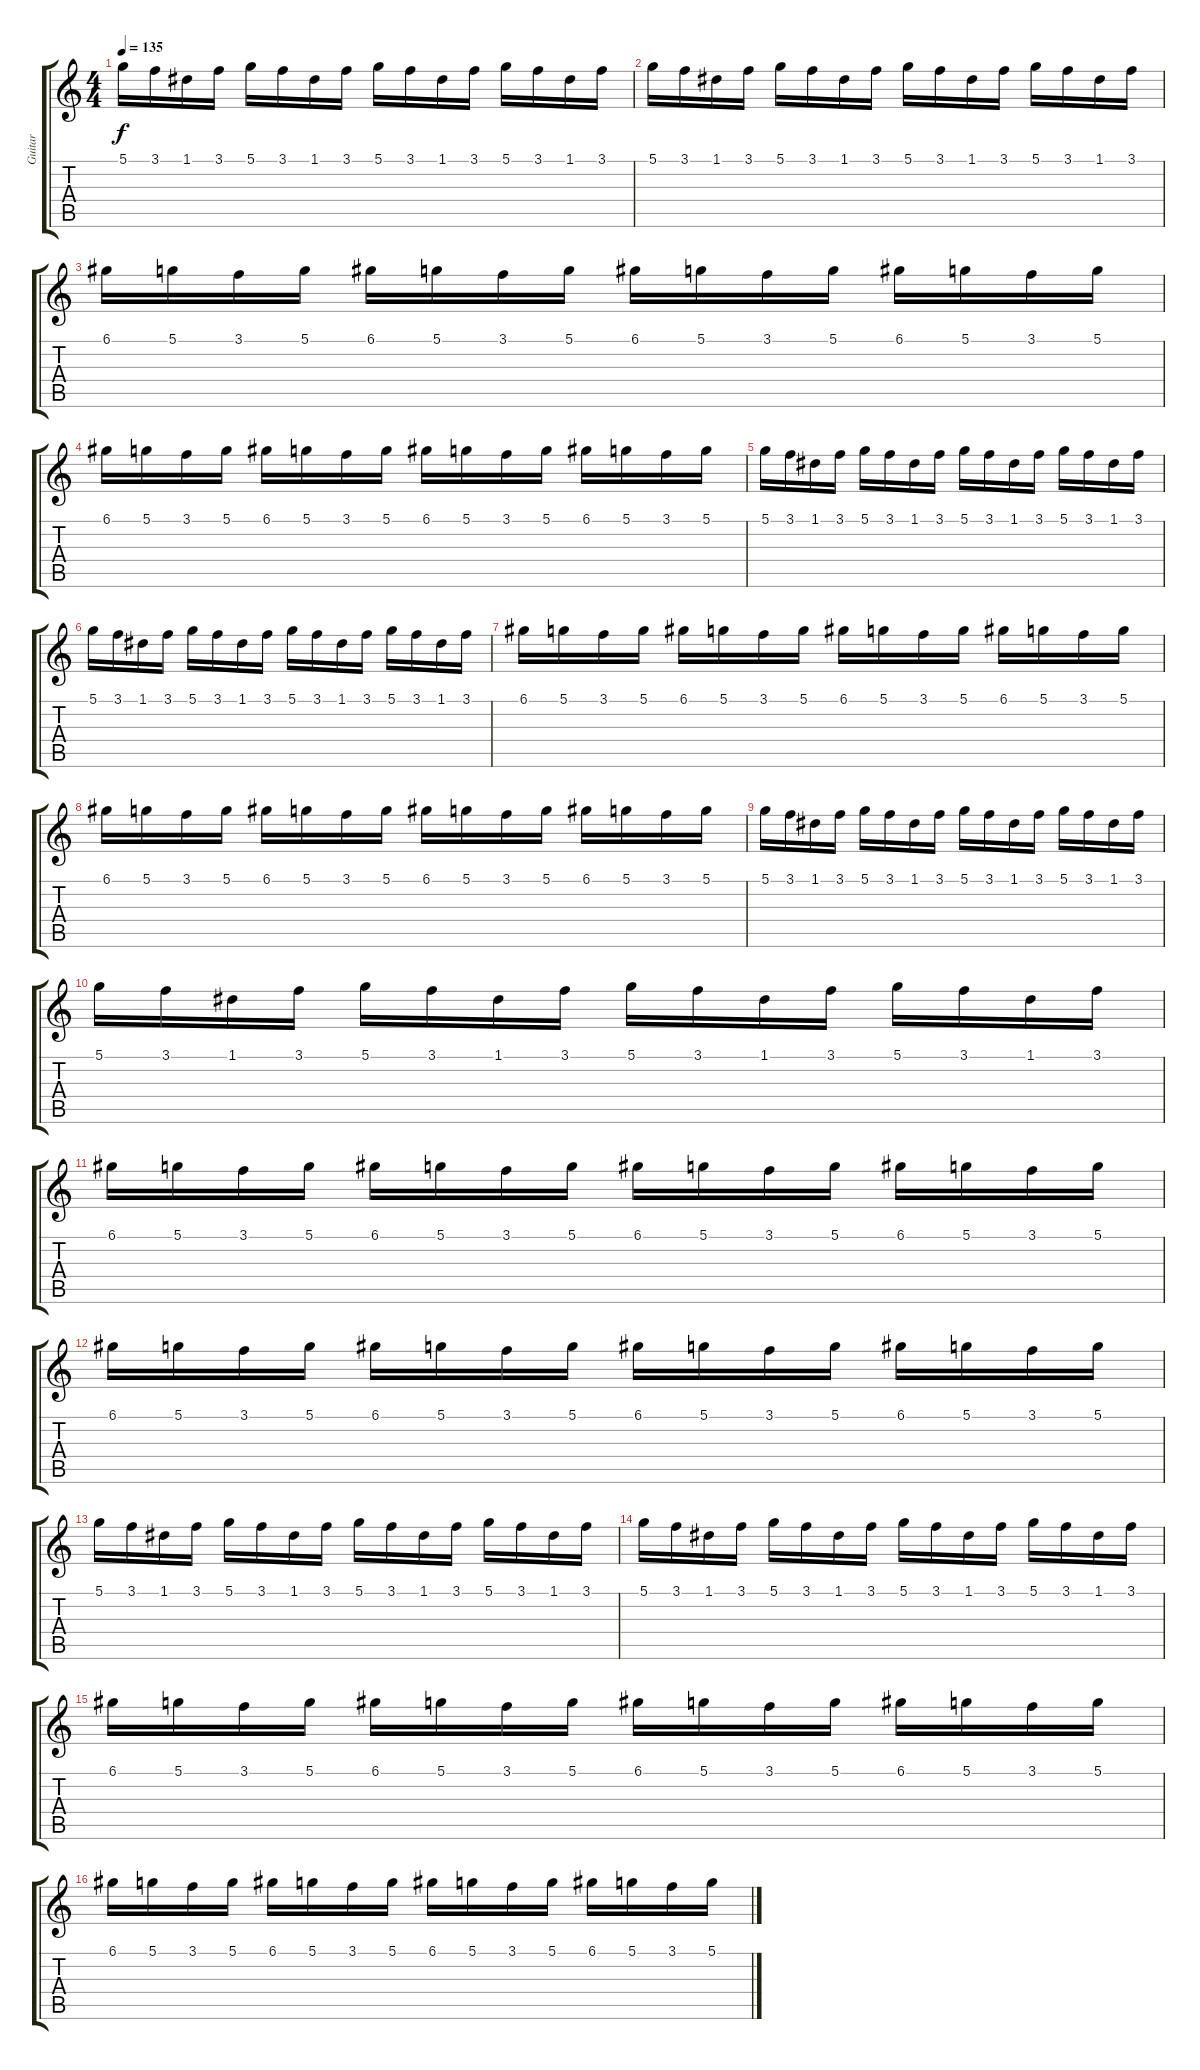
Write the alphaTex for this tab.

\track ("Guitar" "Guitar") {instrument distortionguitar}
\staff {score tabs}
\tuning (D4 A3 F3 C3 G2 C2) {hide}
\ts (4 4)
\tempo 135
\clef g2
\ks c
5.1.16{dy f instrument distortionguitar} 3.1.16 1.1.16 3.1.16 5.1.16 3.1.16 1.1.16 3.1.16 5.1.16 3.1.16 1.1.16 3.1.16 5.1.16 3.1.16 1.1.16 3.1.16 |
5.1.16 3.1.16 1.1.16 3.1.16 5.1.16 3.1.16 1.1.16 3.1.16 5.1.16 3.1.16 1.1.16 3.1.16 5.1.16 3.1.16 1.1.16 3.1.16 |
6.1.16 5.1.16 3.1.16 5.1.16 6.1.16 5.1.16 3.1.16 5.1.16 6.1.16 5.1.16 3.1.16 5.1.16 6.1.16 5.1.16 3.1.16 5.1.16 |
6.1.16 5.1.16 3.1.16 5.1.16 6.1.16 5.1.16 3.1.16 5.1.16 6.1.16 5.1.16 3.1.16 5.1.16 6.1.16 5.1.16 3.1.16 5.1.16 |
5.1.16 3.1.16 1.1.16 3.1.16 5.1.16 3.1.16 1.1.16 3.1.16 5.1.16 3.1.16 1.1.16 3.1.16 5.1.16 3.1.16 1.1.16 3.1.16 |
5.1.16 3.1.16 1.1.16 3.1.16 5.1.16 3.1.16 1.1.16 3.1.16 5.1.16 3.1.16 1.1.16 3.1.16 5.1.16 3.1.16 1.1.16 3.1.16 |
6.1.16 5.1.16 3.1.16 5.1.16 6.1.16 5.1.16 3.1.16 5.1.16 6.1.16 5.1.16 3.1.16 5.1.16 6.1.16 5.1.16 3.1.16 5.1.16 |
6.1.16 5.1.16 3.1.16 5.1.16 6.1.16 5.1.16 3.1.16 5.1.16 6.1.16 5.1.16 3.1.16 5.1.16 6.1.16 5.1.16 3.1.16 5.1.16 |
5.1.16 3.1.16 1.1.16 3.1.16 5.1.16 3.1.16 1.1.16 3.1.16 5.1.16 3.1.16 1.1.16 3.1.16 5.1.16 3.1.16 1.1.16 3.1.16 |
5.1.16 3.1.16 1.1.16 3.1.16 5.1.16 3.1.16 1.1.16 3.1.16 5.1.16 3.1.16 1.1.16 3.1.16 5.1.16 3.1.16 1.1.16 3.1.16 |
6.1.16 5.1.16 3.1.16 5.1.16 6.1.16 5.1.16 3.1.16 5.1.16 6.1.16 5.1.16 3.1.16 5.1.16 6.1.16 5.1.16 3.1.16 5.1.16 |
6.1.16 5.1.16 3.1.16 5.1.16 6.1.16 5.1.16 3.1.16 5.1.16 6.1.16 5.1.16 3.1.16 5.1.16 6.1.16 5.1.16 3.1.16 5.1.16 |
5.1.16 3.1.16 1.1.16 3.1.16 5.1.16 3.1.16 1.1.16 3.1.16 5.1.16 3.1.16 1.1.16 3.1.16 5.1.16 3.1.16 1.1.16 3.1.16 |
5.1.16 3.1.16 1.1.16 3.1.16 5.1.16 3.1.16 1.1.16 3.1.16 5.1.16 3.1.16 1.1.16 3.1.16 5.1.16 3.1.16 1.1.16 3.1.16 |
6.1.16 5.1.16 3.1.16 5.1.16 6.1.16 5.1.16 3.1.16 5.1.16 6.1.16 5.1.16 3.1.16 5.1.16 6.1.16 5.1.16 3.1.16 5.1.16 |
6.1.16 5.1.16 3.1.16 5.1.16 6.1.16 5.1.16 3.1.16 5.1.16 6.1.16 5.1.16 3.1.16 5.1.16 6.1.16 5.1.16 3.1.16 5.1.16
